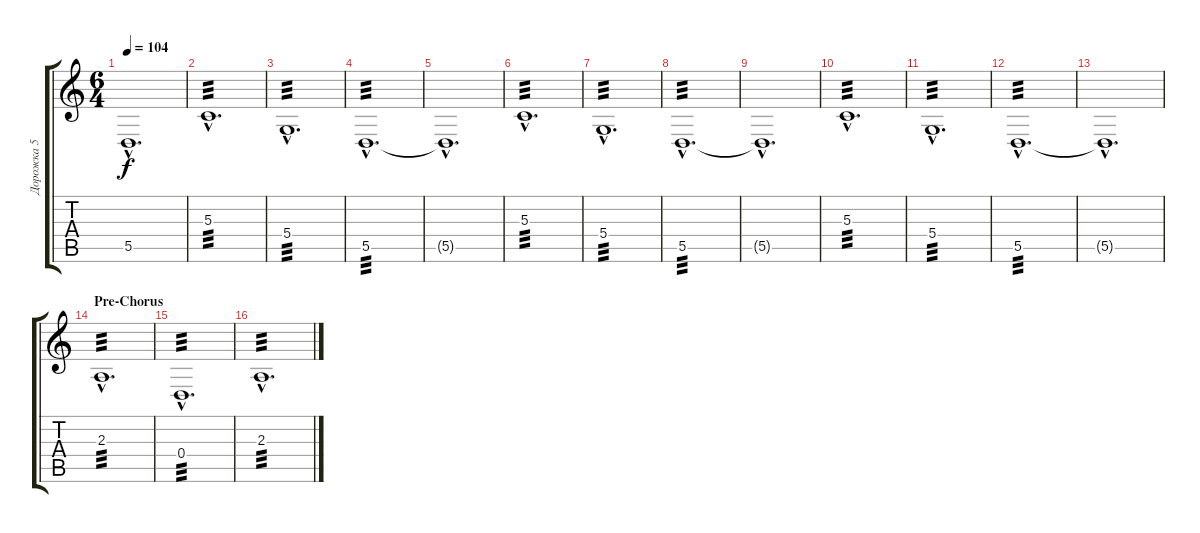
\track ("Дорожка 5" "Дорожка 5") {instrument fx3crystal}
\staff {score tabs}
\tuning (E4 B3 G3 D3 A2 E2) {hide}
\ts (6 4)
\tempo 104
\clef g2
\ks c
5.5{hac t}.1{d dy f} |
5.3{hac}.1{d tp 3} |
5.4{hac}.1{d tp 3} |
5.5{hac}.1{d tp 3} |
5.5{hac t}.1{d} |
5.3{hac}.1{d tp 3} |
5.4{hac}.1{d tp 3} |
5.5{hac}.1{d tp 3} |
5.5{hac t}.1{d} |
5.3{hac}.1{d tp 3} |
5.4{hac}.1{d tp 3} |
5.5{hac}.1{d tp 3} |
5.5{hac t}.1{d} |
\section ("" "Pre-Chorus")
2.3{hac}.1{d tp 3} |
0.4{hac}.1{d tp 3} |
2.3{hac}.1{d tp 3}
